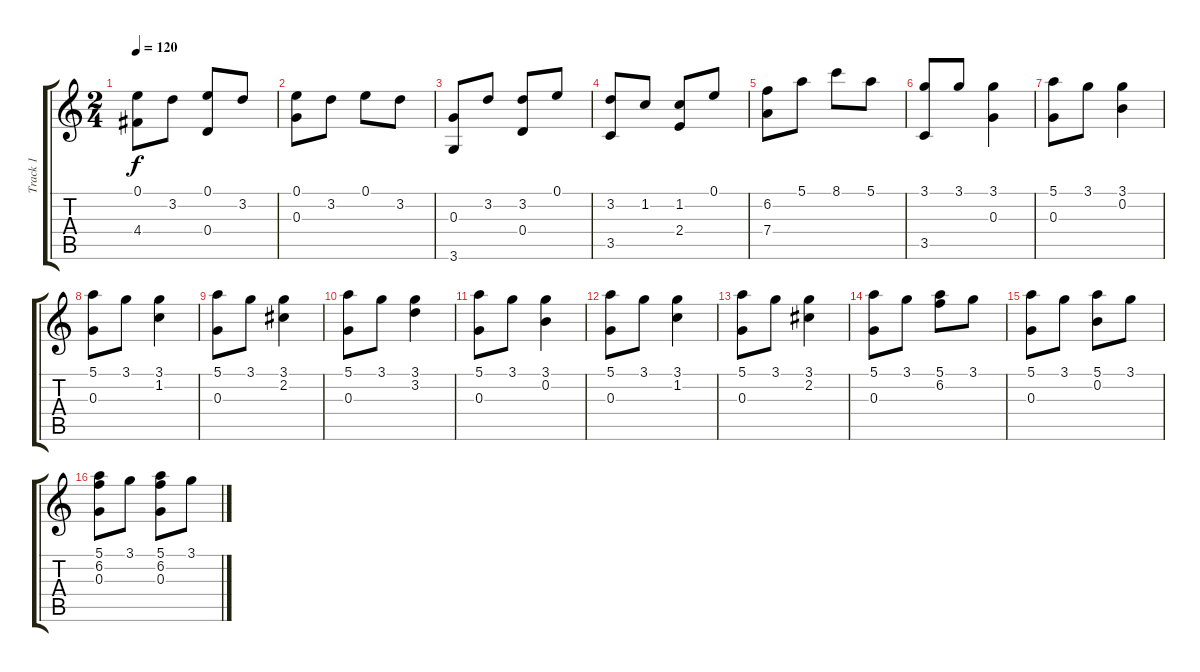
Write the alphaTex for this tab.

\track ("Track 1" "Track 1") {instrument acousticguitarsteel}
\staff {score tabs}
\tuning (E4 B3 G3 D3 A2 E2) {hide}
\ts (2 4)
\tempo 120
\clef g2
\ks c
(0.1 4.4).8{dy f} 3.2.8 (0.1 0.4).8 3.2.8 |
(0.1 0.3).8 3.2.8 0.1.8 3.2.8 |
(0.3 3.6).8 3.2.8 (3.2 0.4).8 0.1.8 |
(3.2 3.5).8 1.2.8 (1.2 2.4).8 0.1.8 |
(6.2 7.4).8 5.1.8 8.1.8 5.1.8 |
(3.1 3.5).8 3.1.8 (3.1 0.3).4 |
(5.1 0.3).8 3.1.8 (3.1 0.2).4 |
(5.1 0.3).8 3.1.8 (3.1 1.2).4 |
(5.1 0.3).8 3.1.8 (3.1 2.2).4 |
(5.1 0.3).8 3.1.8 (3.1 3.2).4 |
(5.1 0.3).8 3.1.8 (3.1 0.2).4 |
(5.1 0.3).8 3.1.8 (3.1 1.2).4 |
(5.1 0.3).8 3.1.8 (3.1 2.2).4 |
(5.1 0.3).8 3.1.8 (5.1 6.2).8 3.1.8 |
(5.1 0.3).8 3.1.8 (5.1 0.2).8 3.1.8 |
(5.1 6.2 0.3).8 3.1.8 (5.1 6.2 0.3).8 3.1.8
